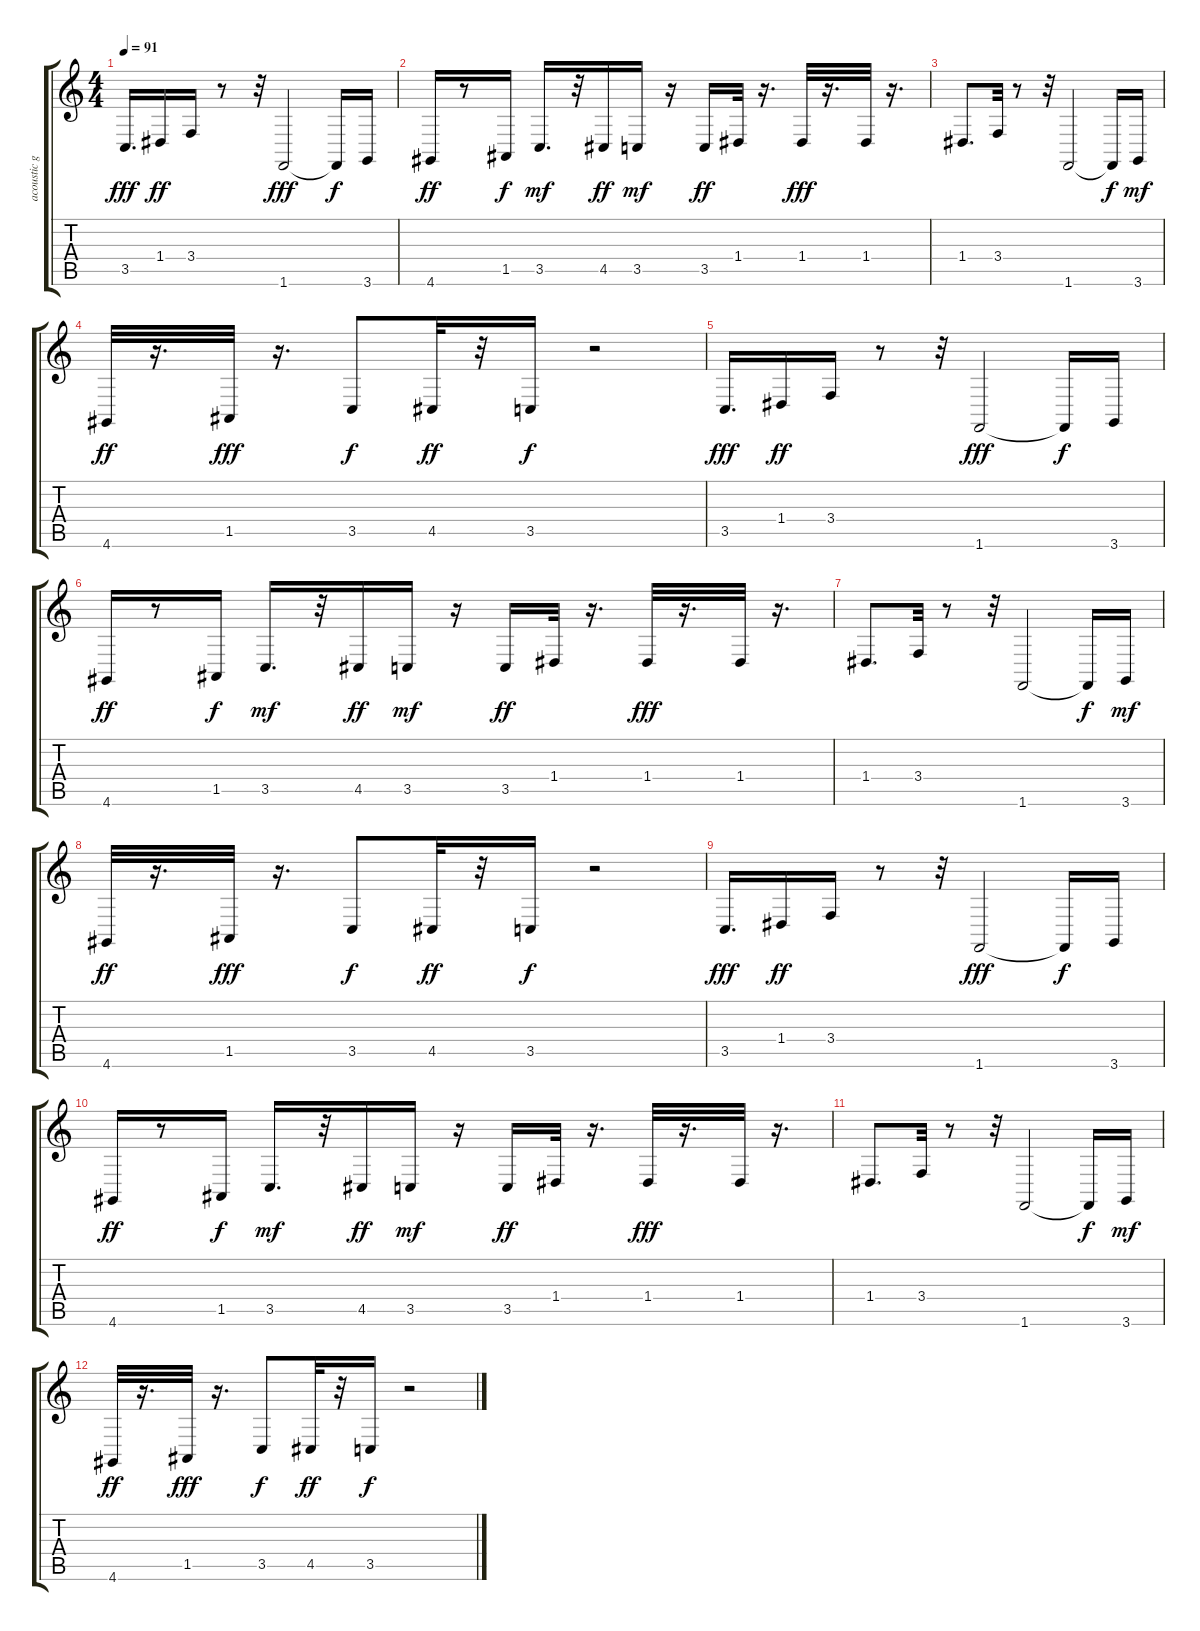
\track ("acoustic grand" "acoustic g") {instrument acousticgrandpiano}
\staff {score tabs}
\tuning (E4 B3 G3 D3 A2 E2) {hide}
\ts (4 4)
\tempo 91
\clef g2
\ks c
3.5.16{d dy fff} 1.4.16{dy ff} 3.4.16 r.8 r.32 1.6.2{dy fff} 1.6{t}.16{dy f} 3.6.16 |
4.6.16{dy ff} r.8 1.5.16{dy f} 3.5.16{d dy mf} r.32 4.5.16{dy ff} 3.5.16{dy mf} r.16 3.5.16{dy ff} 1.4.32 r.16{d} 1.4.32{dy fff} r.16{d} 1.4.32 r.16{d} |
1.4.8{d} 3.4.32 r.8 r.32 1.6.2 1.6{t}.16{dy f} 3.6.16{dy mf} |
4.6.32{dy ff} r.16{d} 1.5.32{dy fff} r.16{d} 3.5.8{dy f} 4.5.32{dy ff} r.32 3.5.16{dy f} r.2 |
3.5.16{d dy fff} 1.4.16{dy ff} 3.4.16 r.8 r.32 1.6.2{dy fff} 1.6{t}.16{dy f} 3.6.16 |
4.6.16{dy ff} r.8 1.5.16{dy f} 3.5.16{d dy mf} r.32 4.5.16{dy ff} 3.5.16{dy mf} r.16 3.5.16{dy ff} 1.4.32 r.16{d} 1.4.32{dy fff} r.16{d} 1.4.32 r.16{d} |
1.4.8{d} 3.4.32 r.8 r.32 1.6.2 1.6{t}.16{dy f} 3.6.16{dy mf} |
4.6.32{dy ff} r.16{d} 1.5.32{dy fff} r.16{d} 3.5.8{dy f} 4.5.32{dy ff} r.32 3.5.16{dy f} r.2 |
3.5.16{d dy fff volume 15} 1.4.16{dy ff volume 15} 3.4.16{volume 14} r.8 r.32 1.6.2{dy fff volume 14} 1.6{t}.16{dy f} 3.6.16{volume 12} |
4.6.16{dy ff volume 11} r.8 1.5.16{dy f volume 11} 3.5.16{d dy mf volume 10} r.32 4.5.16{dy ff volume 10} 3.5.16{dy mf volume 10} r.16 3.5.16{dy ff volume 9} 1.4.32{volume 9} r.16{d} 1.4.32{dy fff volume 8} r.16{d} 1.4.32{volume 8} r.16{d} |
1.4.8{d volume 8} 3.4.32{volume 7} r.8 r.32 1.6.2{volume 6} 1.6{t}.16{dy f} 3.6.16{dy mf volume 4} |
4.6.32{dy ff volume 4} r.16{d} 1.5.32{dy fff volume 3} r.16{d} 3.5.8{dy f volume 3} 4.5.32{dy ff volume 2} r.32 3.5.16{dy f volume 2} r.2
